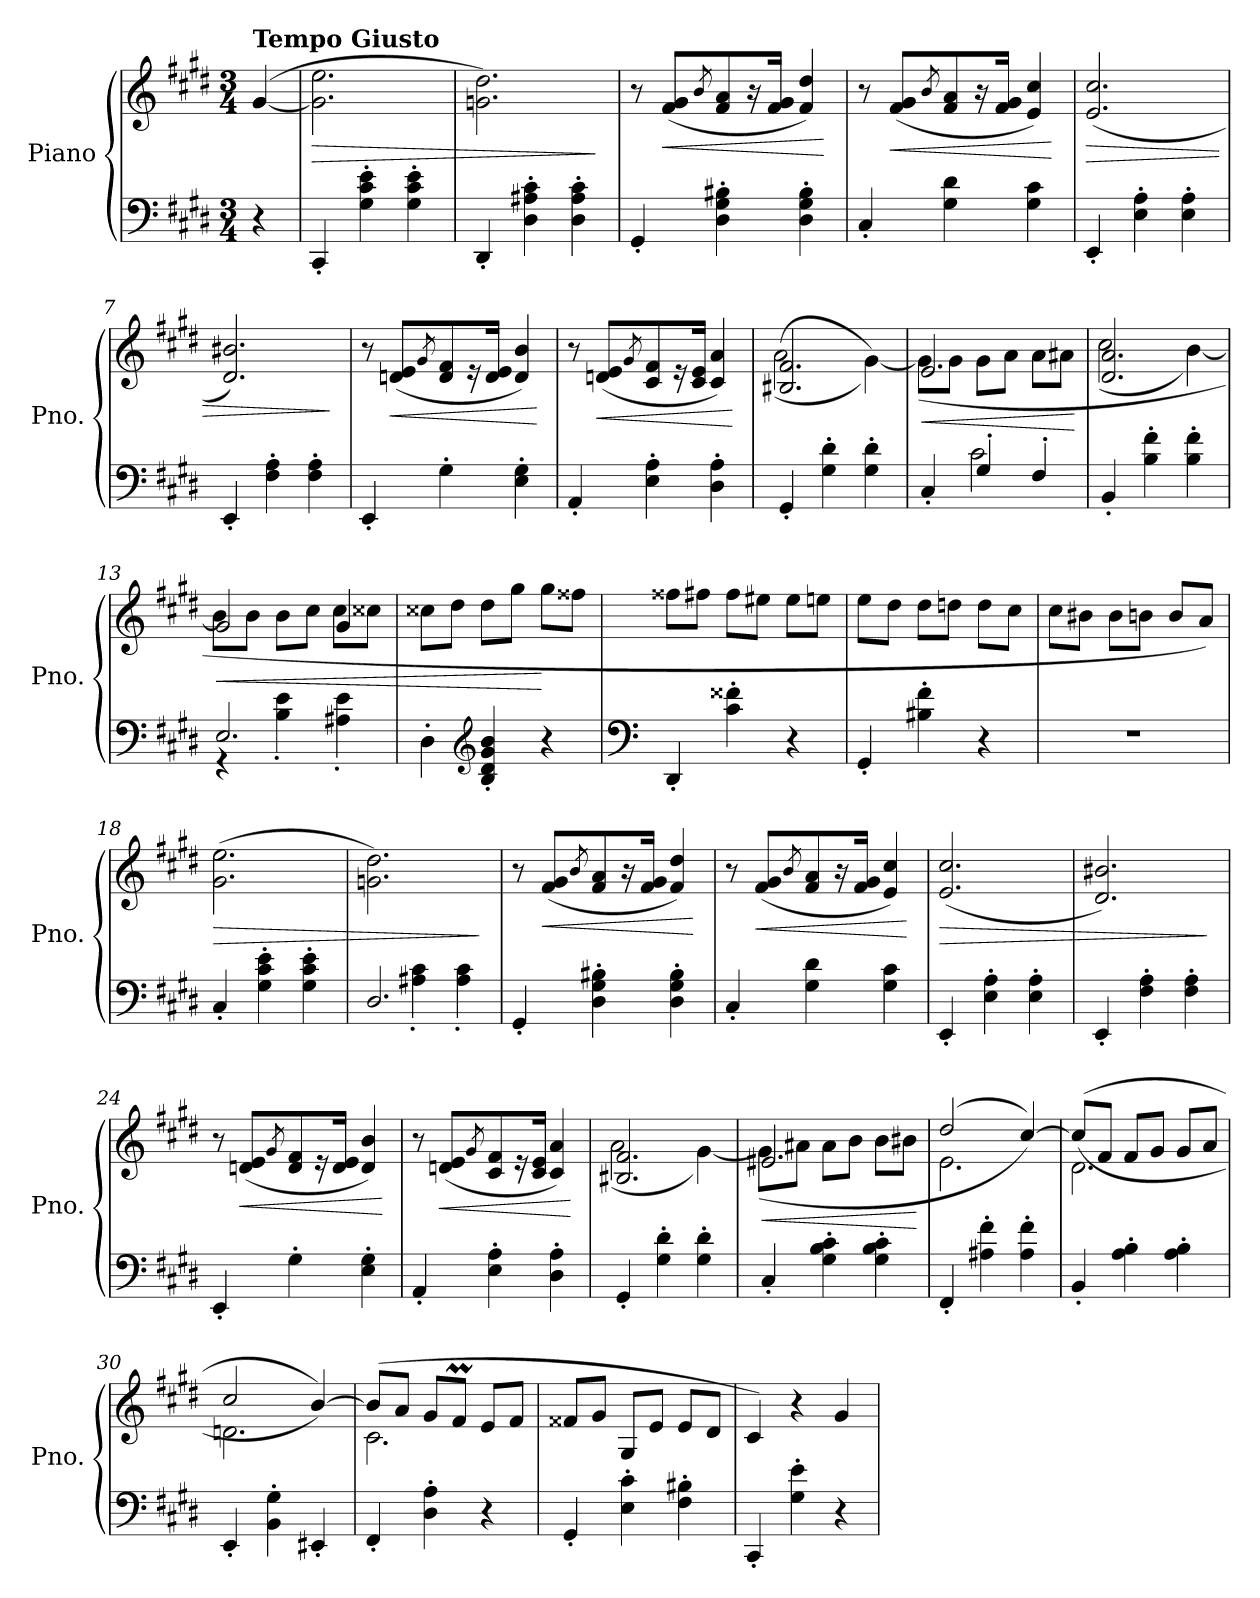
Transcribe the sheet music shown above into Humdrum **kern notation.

**kern	**kern	**dynam
*part1	*part1	*part1
*staff2	*staff1	*staff1/2
*I"Piano	*	*
*I'Pno.	*	*
*clefF4	*clefG2	*
*k[f#c#g#d#]	*k[f#c#g#d#]	*
*M3/4	*M3/4	*
*MM110	*MM110	*
=1	=1	=1
!	!LO:TX:a:B:t=Tempo Giusto	!
4r	(>[4g#/	.
=2	=2	=2
!	!	!LO:HP:b
4CC#'/	2.g#\] 2.ee\	>
4G#\' 4c#\' 4e\'	.	.
4G#\' 4c#\' 4e\'	.	.
=3	=3	=3
4DD#'/	2.gn\ 2.dd#\)	.
4D#\' 4A#X\' 4c#\'	.	.
4D#\' 4A#\' 4c#\'	.	.
.	.	]
=4	=4	=4
4GG#'/	8r	.
!	!	!LO:HP:b
.	(<8f#/ 8g#/L	<
.	8qb/	.
4D#\' 4G#\' 4B#X\'	8f#/ 8a/	.
.	16r	.
.	16f#/ 16g#/Jk	.
4D#\' 4G#\' 4B#\'	4f#/ 4dd#/)	.
.	.	[
=5	=5	=5
4C#'/	8r	.
!	!	!LO:HP:b
.	(<8f#/ 8g#/L	<
.	8qb/	.
4G#\ 4d#\	8f#/ 8a/	.
.	16r	.
.	16f#/ 16g#/Jk	.
4G#\ 4c#\	4e/ 4cc#/)	.
.	.	[
=6	=6	=6
!	!	!LO:HP:b
4EE'/	(<2.e/ 2.cc#/	>
4E\' 4A\'	.	.
4E\' 4A\'	.	.
=7	=7	=7
4EE'/	2.d#/ 2.b#X/)	.
4F#\' 4A\'	.	.
4F#\' 4A\'	.	.
.	.	]
=8	=8	=8
4EE'/	8r	.
!	!	!LO:HP:b
.	(<8dn/ 8e/L	<
.	8qg#/	.
4G#'\	8d/ 8f#/	.
.	16r	.
.	16d/ 16e/Jk	.
4E\' 4G#\'	4d/ 4b/)	.
.	.	[
!!LO:LB:g=z
=9	=9	=9
4AA'/	8r	.
!	!	!LO:HP:b
.	(<8dn/ 8e/L	<
.	8qg#/	.
4E\' 4A\'	8c#/ 8f#/	.
.	16r	.
.	16c#/ 16e/Jk	.
4D#\' 4A\'	4c#/ 4a/)	.
.	.	[
=10	=10	=10
*	*^	*
4GG#'/	2.B#X/ 2.f#/	(<(<2a\	.
4G#\' 4d#\'	.	.	.
4G#\' 4d#\'	.	[4g#\))	.
=11	=11	=11	=11
*^	*	*	*
!	!	!	!	!LO:HP:b
4C#'/	4ryy	2.e/	(<8g#\L]	<
.	.	.	8g#\J	.
4G#'/	2c#\	.	8g#\L	.
.	.	.	8a\J	.
4F#'/	.	.	8a\L	.
.	.	.	8a#X\J	.
*v	*v	*	*	*
*	*v	*v	*
.	.	[
=12	=12	=12
*	*^	*
4BB'/	2.d#/ 2.a/	(<2cc#\	.
4B\' 4f#\'	.	.	.
4B\' 4f#\'	.	[4b\)	.
=13	=13	=13	=13
*^	*	*	*
!	!	!	!	!LO:HP:b
2.E/	4r	2g#/	8b\L]	<
.	.	.	8b\J	.
.	4B\' 4e\'	.	8b\L	.
.	.	.	8cc#\J	.
.	4A#X\' 4e\'	4g#/	8cc#\L	.
.	.	.	8cc##X\J	.
*v	*v	*	*	*
*	*v	*v	*
=14	=14	=14
4D#'\	8cc##X\L	.
.	8dd#\J	.
*clefG2	*	*
4B/' 4d#/' 4g#/' 4b/'	8dd#\L	.
.	8gg#\J	.
4r	8gg#\L	[
.	8ff##X\J	.
!!LO:LB:g=z
=15	=15	=15
*clefF4	*	*
4DD#'/	8ff##X\L	.
.	8ff#X\J	.
4c#\' 4f##X\'	8ff#\L	.
.	8ee#X\J	.
4r	8ee#\L	.
.	8een\J	.
=16	=16	=16
4GG#'/	8ee\L	.
.	8dd#\J	.
4B#X\' 4f#\'	8dd#\L	.
.	8ddn\J	.
4r	8dd\L	.
.	8cc#\J	.
=17	=17	=17
2.r	8cc#\L	.
.	8b#X\J	.
.	8b#\L	.
.	8bn\J	.
.	8b/L	.
.	8a/J)	.
=18	=18	=18
!	!	!LO:HP:b
4C#'/	(>2.g#\ 2.ee\	>
4G#\' 4c#\' 4e\'	.	.
4G#\' 4c#\' 4e\'	.	.
=19	=19	=19
*^	*	*
2.D#/	4ryy	2.gn\ 2.dd#\)	.
.	4A#X\' 4c#\'	.	.
.	4A#\' 4c#\'	.	.
*v	*v	*	*
.	.	]
=20	=20	=20
4GG#'/	8r	.
!	!	!LO:HP:b
.	(<8f#/ 8g#/L	<
.	8qb/	.
4D#\' 4G#\' 4B#X\'	8f#/ 8a/	.
.	16r	.
.	16f#/ 16g#/Jk	.
4D#\' 4G#\' 4B#\'	4f#/ 4dd#/)	.
.	.	[
!!LO:LB:g=z
=21	=21	=21
4C#'/	8r	.
!	!	!LO:HP:b
.	(<8f#/ 8g#/L	<
.	8qb/	.
4G#\ 4d#\	8f#/ 8a/	.
.	16r	.
.	16f#/ 16g#/Jk	.
4G#\ 4c#\	4e/ 4cc#/)	.
.	.	[
=22	=22	=22
!	!	!LO:HP:b
4EE'/	(<2.e/ 2.cc#/	>
4E\' 4A\'	.	.
4E\' 4A\'	.	.
=23	=23	=23
4EE'/	2.d#/ 2.b#X/)	.
4F#\' 4A\'	.	.
4F#\' 4A\'	.	.
.	.	]
=24	=24	=24
4EE'/	8r	.
!	!	!LO:HP:b
.	(<8dn/ 8e/L	<
.	8qg#/	.
4G#'\	8d/ 8f#/	.
.	16r	.
.	16d/ 16e/Jk	.
4E\' 4G#\'	4d/ 4b/)	.
.	.	[
=25	=25	=25
4AA'/	8r	.
!	!	!LO:HP:b
.	(<8dn/ 8e/L	<
.	8qg#/	.
4E\' 4A\'	8c#/ 8f#/	.
.	16r	.
.	16c#/ 16e/Jk	.
4D#\' 4A\'	4c#/ 4a/)	.
.	.	[
=26	=26	=26
*	*^	*
4GG#'/	2.B#X/ 2.f#/	(<2a\	.
4G#\' 4d#\'	.	.	.
4G#\' 4d#\'	.	[4g#\)	.
!!LO:PB:g=z	!!
=27	=27	=27	=27
!	!	!	!LO:HP:b
4C#'/	2.e#X/	(<8g#\L]	<
.	.	8a#X\J	.
4G#\' 4B\' 4c#\'	.	8a#\L	.
.	.	8b\J	.
4G#\' 4B\' 4c#\'	.	8b\L	.
.	.	8b#X\J	.
*	*v	*v	*
.	.	[
=28	=28	=28
*	*^	*
4FF#'/	(>2dd#/	2.e\	.
4A#X\' 4f#\'	.	.	.
4A#\' 4f#\'	[4cc#/))	.	.
=29	=29	=29	=29
4BB'/	(>(>8cc#/L]	2.d#\	.
.	8f#/J	.	.
4A\' 4B\'	8f#/L	.	.
.	8g#/J	.	.
4A\' 4B\'	8g#/L	.	.
.	8a/J	.	.
=30	=30	=30	=30
4EE'/	2cc#/	2.dn\	.
4BB\' 4G#\'	.	.	.
4EE#X'/	[4b/))	.	.
=31	=31	=31	=31
4FF#'/	(>8b/L]	2.c#\	.
.	8a/J	.	.
4D#\' 4A\'	8g#/L	.	.
.	8f#M/J	.	.
4r	8e/L	.	.
.	8f#/J	.	.
*	*v	*v	*
=32	=32	=32
4GG#'/	8f##X/L	.
.	8g#/J	.
4E\' 4c#\'	8G#/L	.
.	8e/J	.
4F#\' 4B#X\'	8e/L	.
.	8d#/J	.
=33	=33	=33
4CC#'/	4c#/)	.
4G#\' 4e\'	4r	.
4r	4g#/	.
=	=	=
*-	*-	*-
